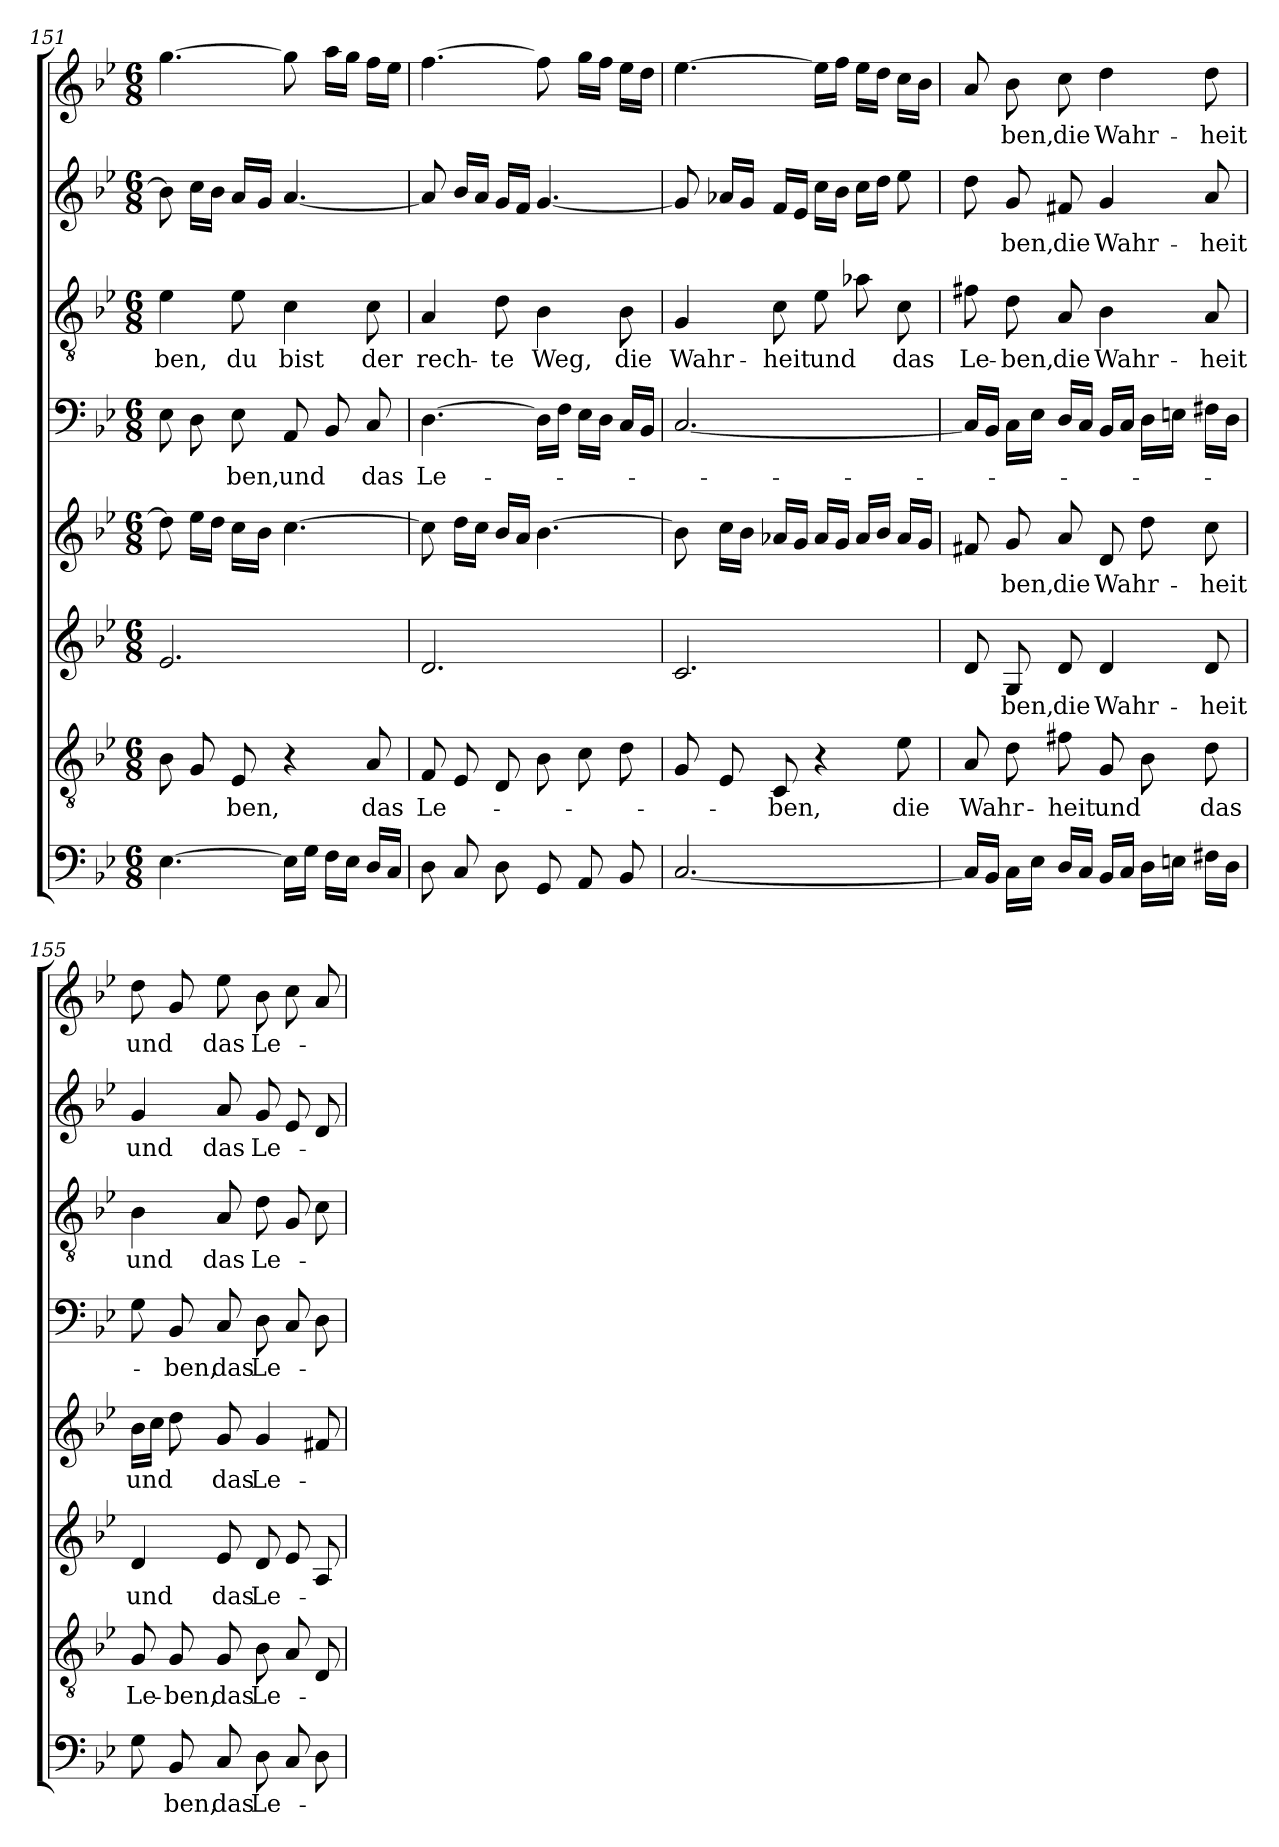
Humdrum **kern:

**kern	**text	**kern	**text	**kern	**text	**kern	**text	**kern	**text	**kern	**text	**kern	**text	**kern	**text
*part8	*part8	*part7	*part7	*part6	*part6	*part5	*part5	*part4	*part4	*part3	*part3	*part2	*part2	*part1	*part1
*staff8	*staff8	*staff7	*staff7	*staff6	*staff6	*staff5	*staff5	*staff4	*staff4	*staff3	*staff3	*staff2	*staff2	*staff1	*staff1
!!LO:PB:g=z
*clefF4	*	*clefGv2	*	*clefG2	*	*clefG2	*	*clefF4	*	*clefGv2	*	*clefG2	*	*clefG2	*
*k[b-e-]	*	*k[b-e-]	*	*k[b-e-]	*	*k[b-e-]	*	*k[b-e-]	*	*k[b-e-]	*	*k[b-e-]	*	*k[b-e-]	*
*B-:	*	*B-:	*	*B-:	*	*B-:	*	*B-:	*	*B-:	*	*B-:	*	*B-:	*
*M6/8	*	*M6/8	*	*M6/8	*	*M6/8	*	*M6/8	*	*M6/8	*	*M6/8	*	*M6/8	*
=151	=151	=151	=151	=151	=151	=151	=151	=151	=151	=151	=151	=151	=151	=151	=151
!	!	!	!	!	!	!	!	!	!	!	!LO:LY:b	!	!	!	!
[4.E-\	.	8B-\	.	2.e-/	.	8dd\]	.	8E-\	.	4e-\	-ben,	8b-\]	.	[4.gg\	.
.	.	8G/	.	.	.	16ee-\LL	.	8D\	.	.	.	16cc\LL	.	.	.
.	.	.	.	.	.	16dd\JJ	.	.	.	.	.	16b-\JJ	.	.	.
!	!	!	!LO:LY:b	!	!	!	!	!	!LO:LY:b	!	!LO:LY:b	!	!	!	!
.	.	8E-/	-ben,	.	.	16cc\LL	.	8E-\	-ben,	8e-\	du	16a/LL	.	.	.
.	.	.	.	.	.	16b-\JJ	.	.	.	.	.	16g/JJ	.	.	.
!	!	!	!	!	!	!	!	!	!LO:LY:b	!	!LO:LY:b	!	!	!	!
16E-\LL]	.	4r	.	.	.	[4.cc\	.	8AA/	und	4c\	bist	[4.a/	.	8gg\]	.
16G\JJ	.	.	.	.	.	.	.	.	.	.	.	.	.	.	.
16F\LL	.	.	.	.	.	.	.	8BB-/	.	.	.	.	.	16aa\LL	.
16E-\JJ	.	.	.	.	.	.	.	.	.	.	.	.	.	16gg\JJ	.
!	!	!	!LO:LY:b	!	!	!	!	!	!LO:LY:b	!	!LO:LY:b	!	!	!	!
16D/LL	.	8A/	das	.	.	.	.	8C/	das	8c\	der	.	.	16ff\LL	.
16C/JJ	.	.	.	.	.	.	.	.	.	.	.	.	.	16ee-\JJ	.
=152	=152	=152	=152	=152	=152	=152	=152	=152	=152	=152	=152	=152	=152	=152	=152
!	!	!	!LO:LY:b	!	!	!	!	!	!LO:LY:b	!	!LO:LY:b	!	!	!	!
8D\	.	8F/	Le-	2.d/	.	8cc\]	.	[4.D\	Le-	4A/	rech-	8a/]	.	[4.ff\	.
8C/	.	8E-/	.	.	.	16dd\LL	.	.	.	.	.	16b-/LL	.	.	.
.	.	.	.	.	.	16cc\JJ	.	.	.	.	.	16a/JJ	.	.	.
!	!	!	!	!	!	!	!	!	!	!	!LO:LY:b	!	!	!	!
8D\	.	8D/	.	.	.	16b-/LL	.	.	.	8d\	-te	16g/LL	.	.	.
.	.	.	.	.	.	16a/JJ	.	.	.	.	.	16f/JJ	.	.	.
!	!	!	!	!	!	!	!	!	!	!	!LO:LY:b	!	!	!	!
8GG/	.	8B-\	.	.	.	[4.b-\	.	16D\LL]	.	4B-\	Weg,	[4.g/	.	8ff\]	.
.	.	.	.	.	.	.	.	16F\JJ	.	.	.	.	.	.	.
8AA/	.	8c\	.	.	.	.	.	16E-\LL	.	.	.	.	.	16gg\LL	.
.	.	.	.	.	.	.	.	16D\JJ	.	.	.	.	.	16ff\JJ	.
!	!	!	!	!	!	!	!	!	!	!	!LO:LY:b	!	!	!	!
8BB-/	.	8d\	.	.	.	.	.	16C/LL	.	8B-\	die	.	.	16ee-\LL	.
.	.	.	.	.	.	.	.	16BB-/JJ	.	.	.	.	.	16dd\JJ	.
=153	=153	=153	=153	=153	=153	=153	=153	=153	=153	=153	=153	=153	=153	=153	=153
!	!	!	!	!	!	!	!	!	!	!	!LO:LY:b	!	!	!	!
[2.C/	.	8G/	.	2.c/	.	8b-\]	.	[2.C/	.	4G/	Wahr-	8g/]	.	[4.ee-\	.
.	.	8E-/	.	.	.	16cc\LL	.	.	.	.	.	16a-X/LL	.	.	.
.	.	.	.	.	.	16b-\JJ	.	.	.	.	.	16g/JJ	.	.	.
!	!	!	!LO:LY:b	!	!	!	!	!	!	!	!LO:LY:b	!	!	!	!
.	.	8C/	-ben,	.	.	16a-X/LL	.	.	.	8c\	-heit	16f/LL	.	.	.
.	.	.	.	.	.	16g/JJ	.	.	.	.	.	16e-/JJ	.	.	.
!	!	!	!	!	!	!	!	!	!	!	!LO:LY:b	!	!	!	!
.	.	4r	.	.	.	16a-/LL	.	.	.	8e-\	und	16cc\LL	.	16ee-\LL]	.
.	.	.	.	.	.	16g/JJ	.	.	.	.	.	16b-\JJ	.	16ff\JJ	.
.	.	.	.	.	.	16a-/LL	.	.	.	8a-X\	.	16cc\LL	.	16ee-\LL	.
.	.	.	.	.	.	16b-/JJ	.	.	.	.	.	16dd\JJ	.	16dd\JJ	.
!	!	!	!LO:LY:b	!	!	!	!	!	!	!	!LO:LY:b	!	!	!	!
.	.	8e-\	die	.	.	16a-/LL	.	.	.	8c\	das	8ee-\	.	16cc\LL	.
.	.	.	.	.	.	16g/JJ	.	.	.	.	.	.	.	16b-\JJ	.
=154	=154	=154	=154	=154	=154	=154	=154	=154	=154	=154	=154	=154	=154	=154	=154
!	!	!	!LO:LY:b	!	!	!	!	!	!	!	!LO:LY:b	!	!	!	!
16C/LL]	.	8A/	Wahr-	8d/	.	8f#X/	.	16C/LL]	.	8f#X\	Le-	8dd\	.	8a/	.
16BB-/JJ	.	.	.	.	.	.	.	16BB-/JJ	.	.	.	.	.	.	.
!	!	!	!	!	!LO:LY:b	!	!LO:LY:b	!	!	!	!LO:LY:b	!	!LO:LY:b	!	!LO:LY:b
16C\LL	.	8d\	.	8G/	-ben,	8g/	-ben,	16C\LL	.	8d\	-ben,	8g/	-ben,	8b-\	-ben,
16E-\JJ	.	.	.	.	.	.	.	16E-\JJ	.	.	.	.	.	.	.
!	!	!	!LO:LY:b	!	!LO:LY:b	!	!LO:LY:b	!	!	!	!LO:LY:b	!	!LO:LY:b	!	!LO:LY:b
16D/LL	.	8f#X\	-heit	8d/	die	8a/	die	16D/LL	.	8A/	die	8f#X/	die	8cc\	die
16C/JJ	.	.	.	.	.	.	.	16C/JJ	.	.	.	.	.	.	.
!	!	!	!LO:LY:b	!	!LO:LY:b	!	!LO:LY:b	!	!	!	!LO:LY:b	!	!LO:LY:b	!	!LO:LY:b
16BB-/LL	.	8G/	und	4d/	Wahr-	8d/	Wahr-	16BB-/LL	.	4B-\	Wahr-	4g/	Wahr-	4dd\	Wahr-
16C/JJ	.	.	.	.	.	.	.	16C/JJ	.	.	.	.	.	.	.
16D\LL	.	8B-\	.	.	.	8dd\	.	16D\LL	.	.	.	.	.	.	.
16En\JJ	.	.	.	.	.	.	.	16En\JJ	.	.	.	.	.	.	.
!	!	!	!LO:LY:b	!	!LO:LY:b	!	!LO:LY:b	!	!	!	!LO:LY:b	!	!LO:LY:b	!	!LO:LY:b
16F#X\LL	.	8d\	das	8d/	-heit	8cc\	-heit	16F#X\LL	.	8A/	-heit	8a/	-heit	8dd\	-heit
16D\JJ	.	.	.	.	.	.	.	16D\JJ	.	.	.	.	.	.	.
!!LO:LB:g=z
=155	=155	=155	=155	=155	=155	=155	=155	=155	=155	=155	=155	=155	=155	=155	=155
!	!	!	!LO:LY:b	!	!LO:LY:b	!	!LO:LY:b	!	!	!	!LO:LY:b	!	!LO:LY:b	!	!LO:LY:b
8G\	.	8G/	Le-	4d/	und	16b-\LL	und	8G\	.	4B-\	und	4g/	und	8dd\	und
.	.	.	.	.	.	16cc\JJ	.	.	.	.	.	.	.	.	.
!	!LO:LY:b	!	!LO:LY:b	!	!	!	!	!	!LO:LY:b	!	!	!	!	!	!
8BB-/	-ben,	8G/	-ben,	.	.	8dd\	.	8BB-/	-ben,	.	.	.	.	8g/	.
!	!LO:LY:b	!	!LO:LY:b	!	!LO:LY:b	!	!LO:LY:b	!	!LO:LY:b	!	!LO:LY:b	!	!LO:LY:b	!	!LO:LY:b
8C/	das	8G/	das	8e-/	das	8g/	das	8C/	das	8A/	das	8a/	das	8ee-\	das
!	!LO:LY:b	!	!LO:LY:b	!	!LO:LY:b	!	!LO:LY:b	!	!LO:LY:b	!	!LO:LY:b	!	!LO:LY:b	!	!LO:LY:b
8D\	Le-	8B-\	Le-	8d/	Le-	4g/	Le-	8D\	Le-	8d\	Le-	8g/	Le-	8b-\	Le-
8C/	.	8A/	.	8e-/	.	.	.	8C/	.	8G/	.	8e-/	.	8cc\	.
8D\	.	8D/	.	8A/	.	8f#X/	.	8D\	.	8c\	.	8d/	.	8a/	.
=	=	=	=	=	=	=	=	=	=	=	=	=	=	=	=
*-	*-	*-	*-	*-	*-	*-	*-	*-	*-	*-	*-	*-	*-	*-	*-
